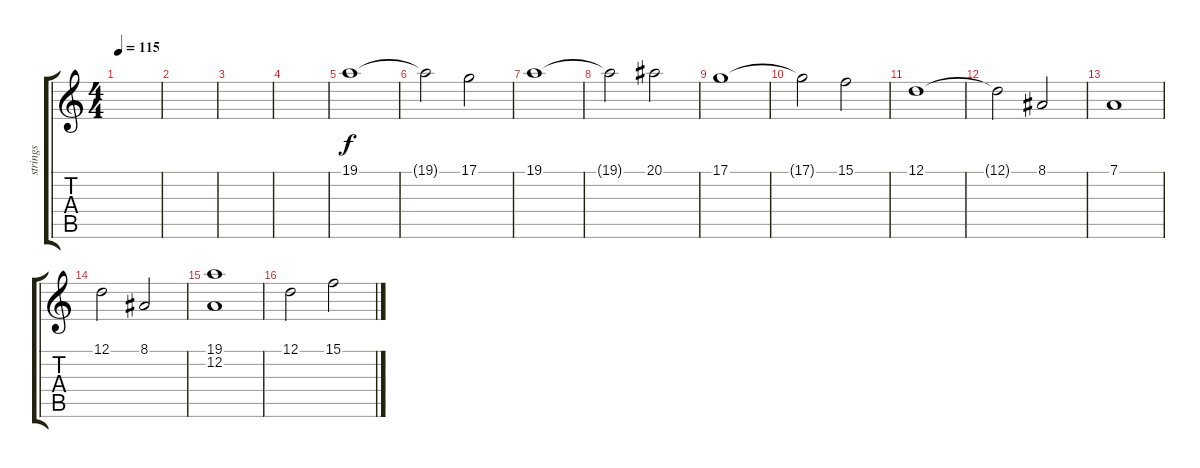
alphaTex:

\track ("strings" "strings") {instrument stringensemble1}
\staff {score tabs}
\tuning (D4 A3 F3 C3 G2 D2) {hide}
\ts (4 4)
\tempo 115
\clef g2
\ks c
|
|
|
|
19.1.1 |
19.1{t}.2 17.1.2 |
19.1.1 |
19.1{t}.2 20.1.2 |
17.1.1 |
17.1{t}.2 15.1.2 |
12.1.1 |
12.1{t}.2 8.1.2 |
7.1.1 |
12.1.2 8.1.2 |
(19.1 12.2).1 |
12.1.2 15.1.2
